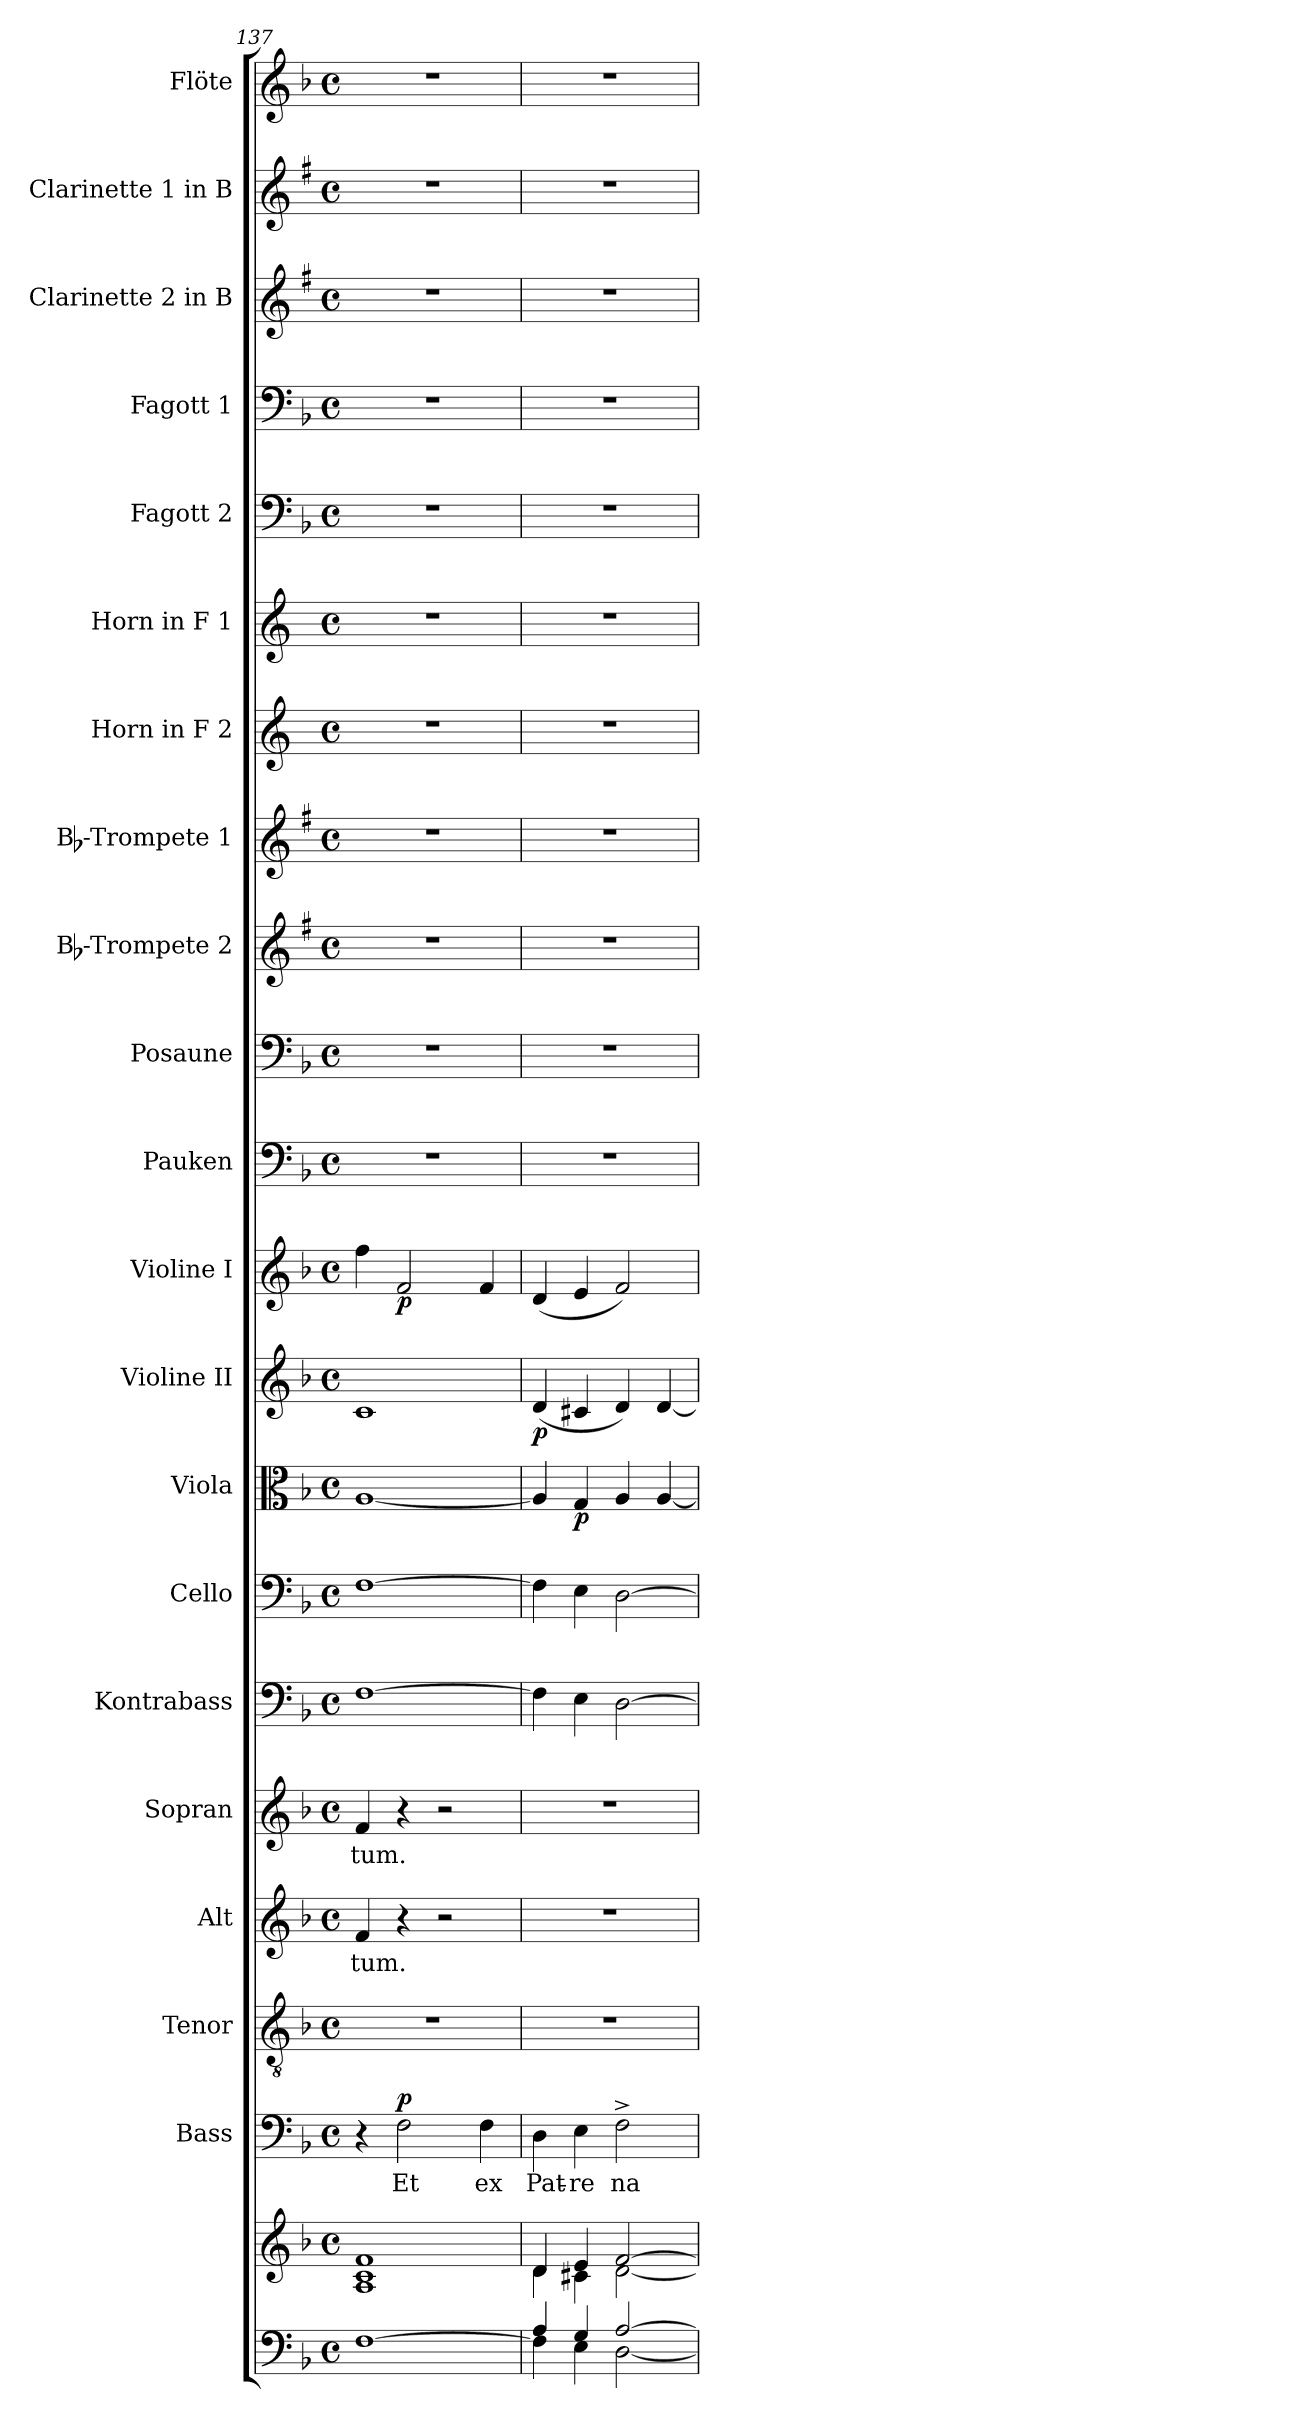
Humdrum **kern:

**kern	**kern	**kern	**text	**dynam	**kern	**kern	**text	**kern	**text	**kern	**kern	**kern	**dynam	**kern	**dynam	**kern	**dynam	**kern	**kern	**kern	**kern	**kern	**kern	**kern	**kern	**kern	**kern	**kern
*part21	*part21	*part20	*part20	*part20	*part19	*part18	*part18	*part17	*part17	*part16	*part15	*part14	*part14	*part13	*part13	*part12	*part12	*part11	*part10	*part9	*part8	*part7	*part6	*part5	*part4	*part3	*part2	*part1
*staff22	*staff21	*staff20	*staff20	*staff20	*staff19	*staff18	*staff18	*staff17	*staff17	*staff16	*staff15	*staff14	*staff14	*staff13	*staff13	*staff12	*staff12	*staff11	*staff10	*staff9	*staff8	*staff7	*staff6	*staff5	*staff4	*staff3	*staff2	*staff1
*	*	*I"Bass	*	*	*I"Tenor	*I"Alt	*	*I"Sopran	*	*I"Kontrabass	*I"Cello	*I"Viola	*	*I"Violine II	*	*I"Violine I	*	*I"Pauken	*I"Posaune	*I"Bb-Trompete 2	*I"Bb-Trompete 1	*I"Horn in F 2	*I"Horn in F 1	*I"Fagott 2	*I"Fagott 1	*I"Clarinette 2 in B	*I"Clarinette 1 in B	*I"Flöte
*	*	*I'B.	*	*	*I'T.	*I'A.	*	*I'S.	*	*I'Kb.	*	*I'Vla.	*	*I'Vl. II	*	*I'Vl. I	*	*I'Pk.	*I'Pos.	*I'Bb Trp. 2	*I'Bb Trp. 1	*	*	*I'Fg. 2	*I'Fg. 1	*I'Clar. 2	*I'Clar.1	*I'Fl.
*clefF4	*clefG2	*clefF4	*	*	*clefGv2	*clefG2	*	*clefG2	*	*clefF4	*clefF4	*clefC3	*	*clefG2	*	*clefG2	*	*clefF4	*clefF4	*clefG2	*clefG2	*clefG2	*clefG2	*clefF4	*clefF4	*clefG2	*clefG2	*clefG2
*	*	*	*	*	*	*	*	*	*	*ITrd7c12	*	*	*	*	*	*	*	*	*	*ITrd1c2	*ITrd1c2	*ITrd4c7	*ITrd4c7	*	*	*ITrd1c2	*ITrd1c2	*
*k[b-]	*k[b-]	*k[b-]	*	*	*k[b-]	*k[b-]	*	*k[b-]	*	*k[b-]	*k[b-]	*k[b-]	*	*k[b-]	*	*k[b-]	*	*k[b-]	*k[b-]	*k[b-]	*k[b-]	*k[b-]	*k[b-]	*k[b-]	*k[b-]	*k[b-]	*k[b-]	*k[b-]
*F:	*F:	*F:	*	*	*F:	*F:	*	*F:	*	*F:	*F:	*F:	*	*F:	*	*F:	*	*F:	*F:	*F:	*F:	*F:	*F:	*F:	*F:	*F:	*F:	*F:
*M4/4	*M4/4	*M4/4	*	*	*M4/4	*M4/4	*	*M4/4	*	*M4/4	*M4/4	*M4/4	*	*M4/4	*	*M4/4	*	*M4/4	*M4/4	*M4/4	*M4/4	*M4/4	*M4/4	*M4/4	*M4/4	*M4/4	*M4/4	*M4/4
*met(c)	*met(c)	*met(c)	*	*	*met(c)	*met(c)	*	*met(c)	*	*met(c)	*met(c)	*met(c)	*	*met(c)	*	*met(c)	*	*met(c)	*met(c)	*met(c)	*met(c)	*met(c)	*met(c)	*met(c)	*met(c)	*met(c)	*met(c)	*met(c)
=137	=137	=137	=137	=137	=137	=137	=137	=137	=137	=137	=137	=137	=137	=137	=137	=137	=137	=137	=137	=137	=137	=137	=137	=137	=137	=137	=137	=137
*	*^	*	*	*	*	*	*	*	*	*	*	*	*	*	*	*	*	*	*	*	*	*	*	*	*	*	*	*
!	!	!	!	!	!	!	!	!LO:LY:b	!	!LO:LY:b	!	!	!	!	!	!	!	!	!	!	!	!	!	!	!	!	!	!	!
[1F	1f	1A 1c	4r	.	.	1r	4f/	-tum.	4f/	-tum.	[1FF	[1F	[1A	.	1c	.	4ff\	.	1r	1r	1r	1r	1r	1r	1r	1r	1r	1r	1r
!	!	!	!	!LO:LY:b	!LO:DY:a	!	!	!	!	!	!	!	!	!	!	!	!	!LO:DY:b	!	!	!	!	!	!	!	!	!	!	!
.	.	.	2F\	Et	p	.	4r	.	4r	.	.	.	.	.	.	.	2f/	p	.	.	.	.	.	.	.	.	.	.	.
.	.	.	.	.	.	.	2r	.	2r	.	.	.	.	.	.	.	.	.	.	.	.	.	.	.	.	.	.	.	.
!	!	!	!	!LO:LY:b	!	!	!	!	!	!	!	!	!	!	!	!	!	!	!	!	!	!	!	!	!	!	!	!	!
.	.	.	4F\	ex	.	.	.	.	.	.	.	.	.	.	.	.	4f/	.	.	.	.	.	.	.	.	.	.	.	.
=138	=138	=138	=138	=138	=138	=138	=138	=138	=138	=138	=138	=138	=138	=138	=138	=138	=138	=138	=138	=138	=138	=138	=138	=138	=138	=138	=138	=138	=138
*^	*	*	*	*	*	*	*	*	*	*	*	*	*	*	*	*	*	*	*	*	*	*	*	*	*	*	*	*	*
!	!	!	!	!	!LO:LY:b	!	!	!	!	!	!	!	!	!	!	!	!LO:DY:b	!	!	!	!	!	!	!	!	!	!	!	!	!
4A/	4F\]	4d/	4d\	4D\	Pat-	.	1r	1r	.	1r	.	4FF\]	4F\]	4A/]	.	(<4d/	p	(<4d/	.	1r	1r	1r	1r	1r	1r	1r	1r	1r	1r	1r
!	!	!	!	!	!LO:LY:b	!	!	!	!	!	!	!	!	!	!LO:DY:b	!	!	!	!	!	!	!	!	!	!	!	!	!	!	!
4G/	4E\	4e/	4c#X\	4E\	-re	.	.	.	.	.	.	4EE\	4E\	4G/	p	4c#X/	.	4e/	.	.	.	.	.	.	.	.	.	.	.	.
!	!	!	!	!	!LO:LY:b	!	!	!	!	!	!	!	!	!	!	!	!	!	!	!	!	!	!	!	!	!	!	!	!	!
[>2A/	[<2D\	[>2f/	[<2d\	2F^>\	na-	.	.	.	.	.	.	[2DD\	[2D\	4A/	.	4d/)	.	2f/)	.	.	.	.	.	.	.	.	.	.	.	.
.	.	.	.	.	.	.	.	.	.	.	.	.	.	[4A/	.	[4d/	.	.	.	.	.	.	.	.	.	.	.	.	.	.
*v	*v	*	*	*	*	*	*	*	*	*	*	*	*	*	*	*	*	*	*	*	*	*	*	*	*	*	*	*	*	*
*	*v	*v	*	*	*	*	*	*	*	*	*	*	*	*	*	*	*	*	*	*	*	*	*	*	*	*	*	*	*
=	=	=	=	=	=	=	=	=	=	=	=	=	=	=	=	=	=	=	=	=	=	=	=	=	=	=	=	=
*-	*-	*-	*-	*-	*-	*-	*-	*-	*-	*-	*-	*-	*-	*-	*-	*-	*-	*-	*-	*-	*-	*-	*-	*-	*-	*-	*-	*-
